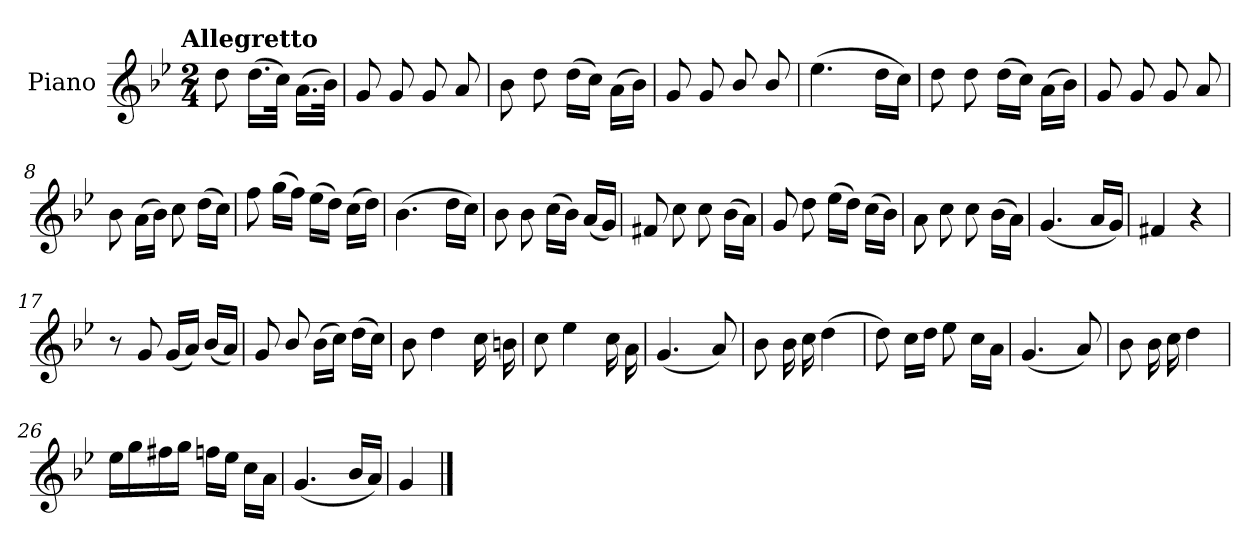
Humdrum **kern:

**kern
*part1
*staff1
*I"Piano
*I'Pno.
*clefG2
*k[b-e-]
!!LO:TX:omd:t=Allegretto
*M2/4
*MM116
=1
8dd\
(>16.dd\LL
32cc\JJk)
(>16.a\LL
32b-\JJk)
=2
8g/
8g/
8g/
8a/
=3
8b-\
8dd\
(>16dd\LL
16cc\JJ)
(>16a\LL
16b-\JJ)
=4
8g/
8g/
8b-/
8b-/
!!LO:LB:g=z
=5
(>4.ee-\
16dd\LL
16cc\JJ)
=6
8dd\
8dd\
(>16dd\LL
16cc\JJ)
(>16a\LL
16b-\JJ)
=7
8g/
8g/
8g/
8a/
=8
8b-\
(>16a\LL
16b-\JJ)
8cc\
(>16dd\LL
16cc\JJ)
=9
8ff\
(>16gg\LL
16ff\JJ)
(>16ee-\LL
16dd\JJ)
(>16cc\LL
16dd\JJ)
!!LO:LB:g=z
=10
(>4.b-\
16dd\LL
16cc\JJ)
=11
8b-\
8b-\
(>16cc\LL
16b-\JJ)
(<16a/LL
16g/JJ)
=12
8f#X/
8cc\
8cc\
(>16b-\LL
16a\JJ)
=13
8g/
8dd\
(>16ee-\LL
16dd\JJ)
(>16cc\LL
16b-\JJ)
=14
8a\
8cc\
8cc\
(>16b-\LL
16a\JJ)
!!LO:LB:g=z
=15
(<4.g/
16a/LL
16g/JJ)
=16
4f#X/
4r
=17
8r
8g/
(<16g/LL
16a/JJ)
(<16b-/LL
16a/JJ)
=18
8g/
8b-/
(>16b-\LL
16cc\JJ)
(>16dd\LL
16cc\JJ)
=19
8b-\
4dd\
16cc\
16bn\
!!LO:LB:g=z
=20
8cc\
4ee-\
16cc\
16a\
=21
(<4.g/
8a/)
=22
8b-\
16b-\
16cc\
(>4dd\
=23
8dd\)
16cc\LL
16dd\JJ
8ee-\
16cc\LL
16a\JJ
=24
(<4.g/
8a/)
!!LO:LB:g=z
=25
8b-\
16b-\
16cc\
4dd\
=26
16ee-\LL
16gg\
16ff#X\
16gg\JJ
16ffn\LL
16ee-\JJ
16cc\LL
16a\JJ
=27
(<4.g/
16b-/LL
16a/JJ)
=28
4g/
==
*-
